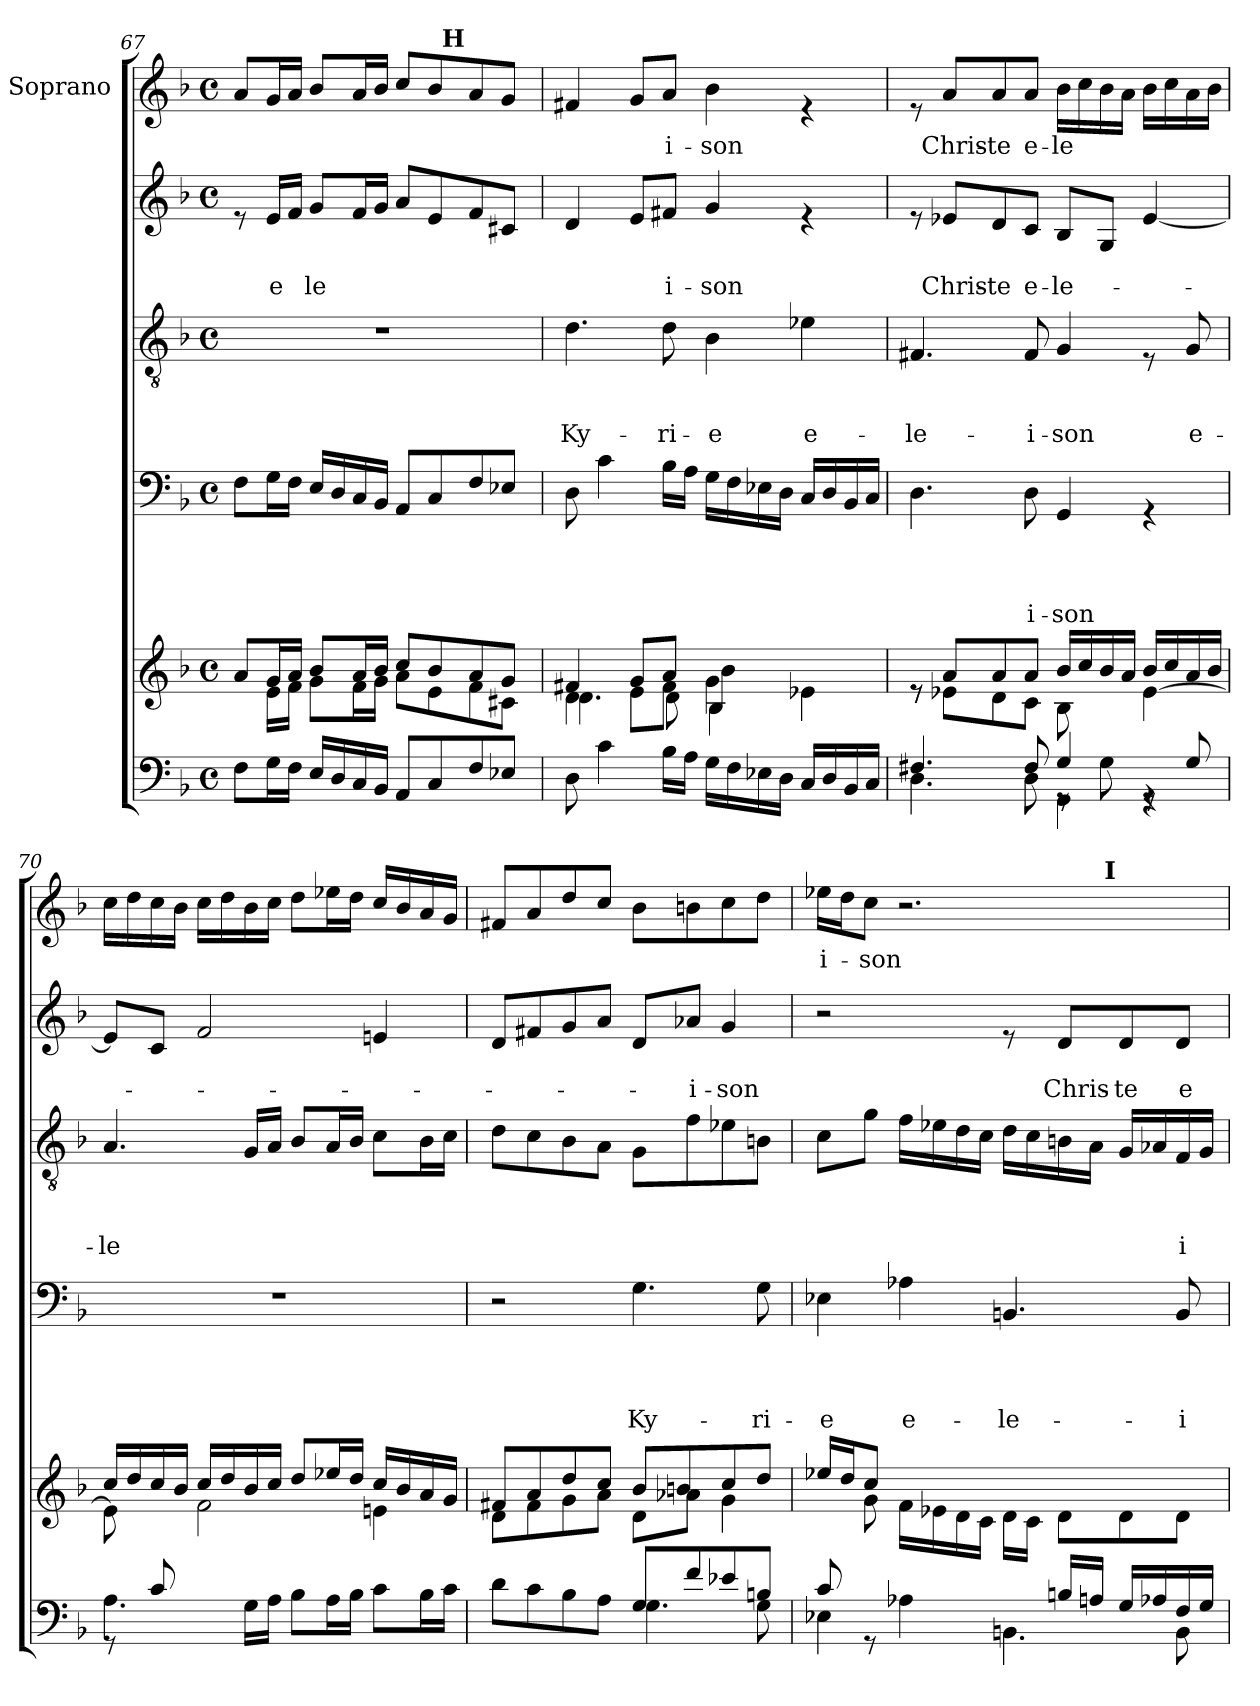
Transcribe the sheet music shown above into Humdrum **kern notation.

**kern	**kern	**kern	**text	**text	**text	**text	**kern	**text	**text	**text	**kern	**text	**text	**kern	**text
*part6	*part5	*part4	*part4	*part4	*part4	*part4	*part3	*part3	*part3	*part3	*part2	*part2	*part2	*part1	*part1
*staff6	*staff5	*staff4	*staff4	*staff4	*staff4	*staff4	*staff3	*staff3	*staff3	*staff3	*staff2	*staff2	*staff2	*staff1	*staff1
*	*	*	*	*	*	*	*	*	*	*	*	*	*	*I"Soprano	*
!!LO:LB:g=z
*clefF4	*clefG2	*clefF4	*	*	*	*	*clefGv2	*	*	*	*clefG2	*	*	*clefG2	*
*k[b-]	*k[b-]	*k[b-]	*	*	*	*	*k[b-]	*	*	*	*k[b-]	*	*	*k[b-]	*
*F:	*F:	*F:	*	*	*	*	*F:	*	*	*	*F:	*	*	*F:	*
*M4/4	*M4/4	*M4/4	*	*	*	*	*M4/4	*	*	*	*M4/4	*	*	*M4/4	*
*met(c)	*met(c)	*met(c)	*	*	*	*	*met(c)	*	*	*	*met(c)	*	*	*met(c)	*
=67	=67	=67	=67	=67	=67	=67	=67	=67	=67	=67	=67	=67	=67	=67	=67
*	*^	*	*	*	*	*	*	*	*	*	*	*	*	*^	*
8F\L	8ryy	8a/L	8F\L	.	.	.	.	1r	.	.	.	8re	.	.	8a/L	2ryy	.
!	!	!	!	!	!	!	!	!	!	!	!	!	!	!LO:LY:b	!	!	!
16G\L	16e\LL	16g/L	16G\L	.	.	.	.	.	.	.	.	16e/LL	.	e	16g/L	.	.
16F\JJ	16f\JJ	16a/JJ	16F\JJ	.	.	.	.	.	.	.	.	16f/JJ	.	.	16a/JJ	.	.
!	!	!	!	!	!	!	!	!	!	!	!	!	!	!LO:LY:b	!	!	!
16E/LL	8g\L	8b-/L	16E/LL	.	.	.	.	.	.	.	.	8g/L	.	le	8b-/L	.	.
16D/	.	.	16D/	.	.	.	.	.	.	.	.	.	.	.	.	.	.
16C/	16f\L	16a/L	16C/	.	.	.	.	.	.	.	.	16f/L	.	.	16a/L	.	.
16BB-/JJ	16g\JJ	16b-/JJ	16BB-/JJ	.	.	.	.	.	.	.	.	16g/JJ	.	.	16b-/JJ	.	.
8AA/L	8a\L	8cc/L	8AA/L	.	.	.	.	.	.	.	.	8a/L	.	.	8cc/L	8ryy	.
8C/	8e\	8b-/	8C/	.	.	.	.	.	.	.	.	8e/	.	.	8b-/	32ryy	.
!	!	!	!	!	!	!	!	!	!	!	!	!	!	!	!	!LO:TX:a:B:t=H	!
.	.	.	.	.	.	.	.	.	.	.	.	.	.	.	.	4ryy	.
8F/	8f\	8a/	8F/	.	.	.	.	.	.	.	.	8f/	.	.	8a/	.	.
8E-X/J	8c#X\J	8g/J	8E-X/J	.	.	.	.	.	.	.	.	8c#X/J	.	.	8g/J	.	.
.	.	.	.	.	.	.	.	.	.	.	.	.	.	.	.	16.ryy	.
!!LO:PB:g=z
=68	=68	=68	=68	=68	=68	=68	=68	=68	=68	=68	=68	=68	=68	=68	=68	=68	=68
*	*	*^	*	*	*	*	*	*	*	*	*	*	*	*	*	*	*
!	!	!	!	!	!	!	!	!	!	!	!	!LO:LY:b	!	!	!	!	!	!
*	*	*	*	*	*	*	*	*	*	*	*	*	*	*	*	*v	*v	*
8D\	4d\	4f#X/	4.d\	8D\	.	.	.	.	4.d\	.	.	Ky-	4d/	.	.	4f#X/	.
4c\	.	.	.	4c\	.	.	.	.	.	.	.	.	.	.	.	.	.
.	8e\L	8g/L	.	.	.	.	.	.	.	.	.	.	8e/L	.	.	8g/L	.
!	!	!	!	!	!	!	!	!	!	!	!	!LO:LY:b	!	!	!LO:LY:b	!	!LO:LY:b
16B-\LL	8f#\J	8a/J	8d\	16B-\LL	.	.	.	.	8d\	.	.	-ri-	8f#X/J	.	i-	8a/J	i-
16A\JJ	.	.	.	16A\JJ	.	.	.	.	.	.	.	.	.	.	.	.	.
!	!	!	!	!	!	!	!	!	!	!	!	!LO:LY:b	!	!	!LO:LY:b	!	!LO:LY:b
16G\LL	4g\	4b-\	4B-\	16G\LL	.	.	.	.	4B-\	.	.	-e	4g/	.	-son	4b-\	-son
16F\	.	.	.	16F\	.	.	.	.	.	.	.	.	.	.	.	.	.
16E-X\	.	.	.	16E-X\	.	.	.	.	.	.	.	.	.	.	.	.	.
16D\JJ	.	.	.	16D\JJ	.	.	.	.	.	.	.	.	.	.	.	.	.
!	!	!	!	!	!	!	!	!	!	!	!	!LO:LY:b	!	!	!	!	!
16C/LL	4ryy	4ryy	4e-X\	16C/LL	.	.	.	.	4e-X\	.	.	e-	4re	.	.	4re	.
16D/	.	.	.	16D/	.	.	.	.	.	.	.	.	.	.	.	.	.
16BB-/	.	.	.	16BB-/	.	.	.	.	.	.	.	.	.	.	.	.	.
16C/JJ	.	.	.	16C/JJ	.	.	.	.	.	.	.	.	.	.	.	.	.
*	*	*v	*v	*	*	*	*	*	*	*	*	*	*	*	*	*	*
=69	=69	=69	=69	=69	=69	=69	=69	=69	=69	=69	=69	=69	=69	=69	=69	=69
*^	*	*	*	*	*	*	*	*	*	*	*	*	*	*	*	*
*	*^	*	*	*	*	*	*	*	*	*	*	*	*	*	*	*	*
!	!	!	!	!	!	!	!	!	!	!	!	!	!LO:LY:b	!	!	!	!	!
4.D\	4.F#X/	2ryy	8re	8re	4.D\	.	.	.	.	4.F#X/	.	.	-le-	8re	.	.	8re	.
!	!	!	!	!	!	!	!	!	!	!	!	!	!	!	!	!LO:LY:b	!	!LO:LY:b
.	.	.	8e-X\L	8a/L	.	.	.	.	.	.	.	.	.	8e-X/L	.	Chris-	8a/L	Chris-
!	!	!	!	!	!	!	!	!	!	!	!	!	!	!	!	!LO:LY:b	!	!LO:LY:b
.	.	.	8d\	8a/	.	.	.	.	.	.	.	.	.	8d/	.	-te	8a/	-te
!	!	!	!	!	!	!	!	!	!LO:LY:b	!	!	!	!LO:LY:b	!	!	!LO:LY:b	!	!LO:LY:b
8D\	8F#/	.	8c\J	8a/J	8D\	.	.	.	i-	8F#/	.	.	-i-	8c/J	.	e-	8a/J	e-
!	!	!	!	!	!	!	!	!	!LO:LY:b	!	!	!	!LO:LY:b	!	!	!LO:LY:b	!	!LO:LY:b
4GG\	4G/	8rGG	8B-\	16b-/LL	4GG/	.	.	.	-son	4G/	.	.	-son	8B-/L	.	-le-	16b-\LL	-le
.	.	.	.	16cc/	.	.	.	.	.	.	.	.	.	.	.	.	16cc\	.
.	.	8G\	8ryy	16b-/	.	.	.	.	.	.	.	.	.	8G/J	.	.	16b-\	.
.	.	.	.	16a/JJ	.	.	.	.	.	.	.	.	.	.	.	.	16a\JJ	.
4rGG	8rGG	4ryy	[>4e-\	16b-/LL	4rGG	.	.	.	.	8rE	.	.	.	[<4e-/	.	.	16b-\LL	.
.	.	.	.	16cc/	.	.	.	.	.	.	.	.	.	.	.	.	16cc\	.
!	!	!	!	!	!	!	!	!	!	!	!	!	!LO:LY:b	!	!	!	!	!
.	8G/	.	.	16a/	.	.	.	.	.	8G/	.	.	e-	.	.	.	16a\	.
.	.	.	.	16b-/JJ	.	.	.	.	.	.	.	.	.	.	.	.	16b-\JJ	.
*	*v	*v	*	*	*	*	*	*	*	*	*	*	*	*	*	*	*	*
=70	=70	=70	=70	=70	=70	=70	=70	=70	=70	=70	=70	=70	=70	=70	=70	=70	=70
!	!	!	!	!	!	!	!	!	!	!	!	!LO:LY:b	!	!	!	!	!
4.A\	8rGG	8e-\]	16cc/LL	1r	.	.	.	.	4.A/	.	.	-le	8e-/L]	.	.	16cc\LL	.
.	.	.	16dd/	.	.	.	.	.	.	.	.	.	.	.	.	16dd\	.
.	8c/	8ryy	16cc/	.	.	.	.	.	.	.	.	.	8c/J	.	.	16cc\	.
.	.	.	16b-/JJ	.	.	.	.	.	.	.	.	.	.	.	.	16b-\JJ	.
.	2.ryy	2f\	16cc/LL	.	.	.	.	.	.	.	.	.	2f/	.	.	16cc\LL	.
.	.	.	16dd/	.	.	.	.	.	.	.	.	.	.	.	.	16dd\	.
16G\LL	.	.	16b-/	.	.	.	.	.	16G/LL	.	.	.	.	.	.	16b-\	.
16A\JJ	.	.	16cc/JJ	.	.	.	.	.	16A/JJ	.	.	.	.	.	.	16cc\JJ	.
8B-\L	.	.	8dd/L	.	.	.	.	.	8B-/L	.	.	.	.	.	.	8dd\L	.
16A\L	.	.	16ee-X/L	.	.	.	.	.	16A/L	.	.	.	.	.	.	16ee-X\L	.
16B-\JJ	.	.	16dd/JJ	.	.	.	.	.	16B-/JJ	.	.	.	.	.	.	16dd\JJ	.
8c\L	.	4e\	16cc/LL	.	.	.	.	.	8c\L	.	.	.	4e/	.	.	16cc/LL	.
.	.	.	16b-/	.	.	.	.	.	.	.	.	.	.	.	.	16b-/	.
16B-\L	.	.	16a/	.	.	.	.	.	16B-\L	.	.	.	.	.	.	16a/	.
16c\JJ	.	.	16g/JJ	.	.	.	.	.	16c\JJ	.	.	.	.	.	.	16g/JJ	.
=71	=71	=71	=71	=71	=71	=71	=71	=71	=71	=71	=71	=71	=71	=71	=71	=71	=71
8d\L	2ryy	8d\L	8f#X/L	2r	.	.	.	.	8d\L	.	.	.	8d/L	.	.	8f#X/L	.
8c\	.	8f#\	8a/	.	.	.	.	.	8c\	.	.	.	8f#X/	.	.	8a/	.
8B-\	.	8g\	8dd/	.	.	.	.	.	8B-\	.	.	.	8g/	.	.	8dd/	.
8A\J	.	8a\J	8cc/J	.	.	.	.	.	8A\J	.	.	.	8a/J	.	.	8cc/J	.
!	!	!	!	!	!	!	!	!LO:LY:b	!	!	!	!	!	!	!	!	!
8G/L	4.G\	8d\L	8b-/L	4.G\	.	.	.	Ky-	8G\L	.	.	.	8d/L	.	.	8b-\L	.
!	!	!	!	!	!	!	!	!	!	!	!	!	!	!	!LO:LY:b	!	!
8f/	.	8a-X\J	8bn/	.	.	.	.	.	8f\	.	.	.	8a-X/J	.	-i-	8bn\	.
!	!	!	!	!	!	!	!	!	!	!	!	!	!	!	!LO:LY:b	!	!
8e-X/	.	4g\	8cc/	.	.	.	.	.	8e-X\	.	.	.	4g/	.	-son	8cc\	.
!	!	!	!	!	!	!	!	!LO:LY:b	!	!	!	!	!	!	!	!	!
8Bn/J	8G\	.	8dd/J	8G\	.	.	.	-ri-	8Bn\J	.	.	.	.	.	.	8dd\J	.
!!LO:LB:g=z
=72	=72	=72	=72	=72	=72	=72	=72	=72	=72	=72	=72	=72	=72	=72	=72	=72	=72
*	*	*	*^	*	*	*	*	*	*	*	*	*	*	*	*	*	*
!	!	!	!	!	!	!	!	!	!LO:LY:b	!	!	!	!	!	!	!	!	!LO:LY:b
*	*	*	*	*	*	*	*	*	*	*	*	*	*	*	*	*	*^	*
4E-X\	8c/	2ryy	16ee-X/LL	8ryy	4E-X\	.	.	.	-e	8c\L	.	.	.	2r	.	.	16ee-X\LL	2ryy	i-
.	.	.	16dd/J	.	.	.	.	.	.	.	.	.	.	.	.	.	16dd\J	.	.
!	!	!	!	!	!	!	!	!	!	!	!	!	!	!	!	!	!	!	!LO:LY:b
.	8rGG	.	8cc/J	8g\	.	.	.	.	.	8g\J	.	.	.	.	.	.	8cc\J	.	-son
!	!	!	!	!	!	!	!	!	!LO:LY:b	!	!	!	!	!	!	!	!	!	!
4A-X\	4.ryy	.	2.ryy	16f\LL	4A-X\	.	.	.	e-	16f\LL	.	.	.	.	.	.	2.r	.	.
.	.	.	.	16e-X\	.	.	.	.	.	16e-X\	.	.	.	.	.	.	.	.	.
.	.	.	.	16d\	.	.	.	.	.	16d\	.	.	.	.	.	.	.	.	.
.	.	.	.	16c\JJ	.	.	.	.	.	16c\JJ	.	.	.	.	.	.	.	.	.
!	!	!	!	!	!	!	!	!	!LO:LY:b	!	!	!	!	!	!	!	!	!	!
4.BBn\	.	8ryy	.	16d\LL	4.BBn/	.	.	.	-le-	16d\LL	.	.	.	8re	.	.	.	8..ryy	.
.	.	.	.	16c\JJ	.	.	.	.	.	16c\	.	.	.	.	.	.	.	.	.
!	!	!	!	!	!	!	!	!	!	!	!	!	!	!	!	!LO:LY:b	!	!	!
.	16Bn/LL	8d\L	.	4.ryy	.	.	.	.	.	16Bn\	.	.	.	8d/L	.	Chris-	.	.	.
.	16An/JJ	.	.	.	.	.	.	.	.	16A\JJ	.	.	.	.	.	.	.	.	.
!	!	!	!	!	!	!	!	!	!	!	!	!	!	!	!	!	!	!LO:TX:a:B:t=I	!
.	.	.	.	.	.	.	.	.	.	.	.	.	.	.	.	.	.	4ryy	.
!	!	!	!	!	!	!	!	!	!	!	!	!	!	!	!	!LO:LY:b	!	!	!
.	16G/LL	8d\	.	.	.	.	.	.	.	16G/LL	.	.	.	8d/	.	-te	.	.	.
.	16A-X/	.	.	.	.	.	.	.	.	16A-X/	.	.	.	.	.	.	.	.	.
!	!	!	!	!	!	!	!	!	!LO:LY:b	!	!	!	!LO:LY:b	!	!	!LO:LY:b	!	!	!
8BB\	16F/	8d\J	.	.	8BB/	.	.	.	-i-	16F/	.	.	i	8d/J	.	e-	.	.	.
.	16G/JJ	.	.	.	.	.	.	.	.	16G/JJ	.	.	.	.	.	.	.	.	.
.	.	.	.	.	.	.	.	.	.	.	.	.	.	.	.	.	.	32ryy	.
*v	*v	*	*	*	*	*	*	*	*	*	*	*	*	*	*	*	*v	*v	*
*	*v	*v	*v	*	*	*	*	*	*	*	*	*	*	*	*	*	*
=	=	=	=	=	=	=	=	=	=	=	=	=	=	=	=
*-	*-	*-	*-	*-	*-	*-	*-	*-	*-	*-	*-	*-	*-	*-	*-
